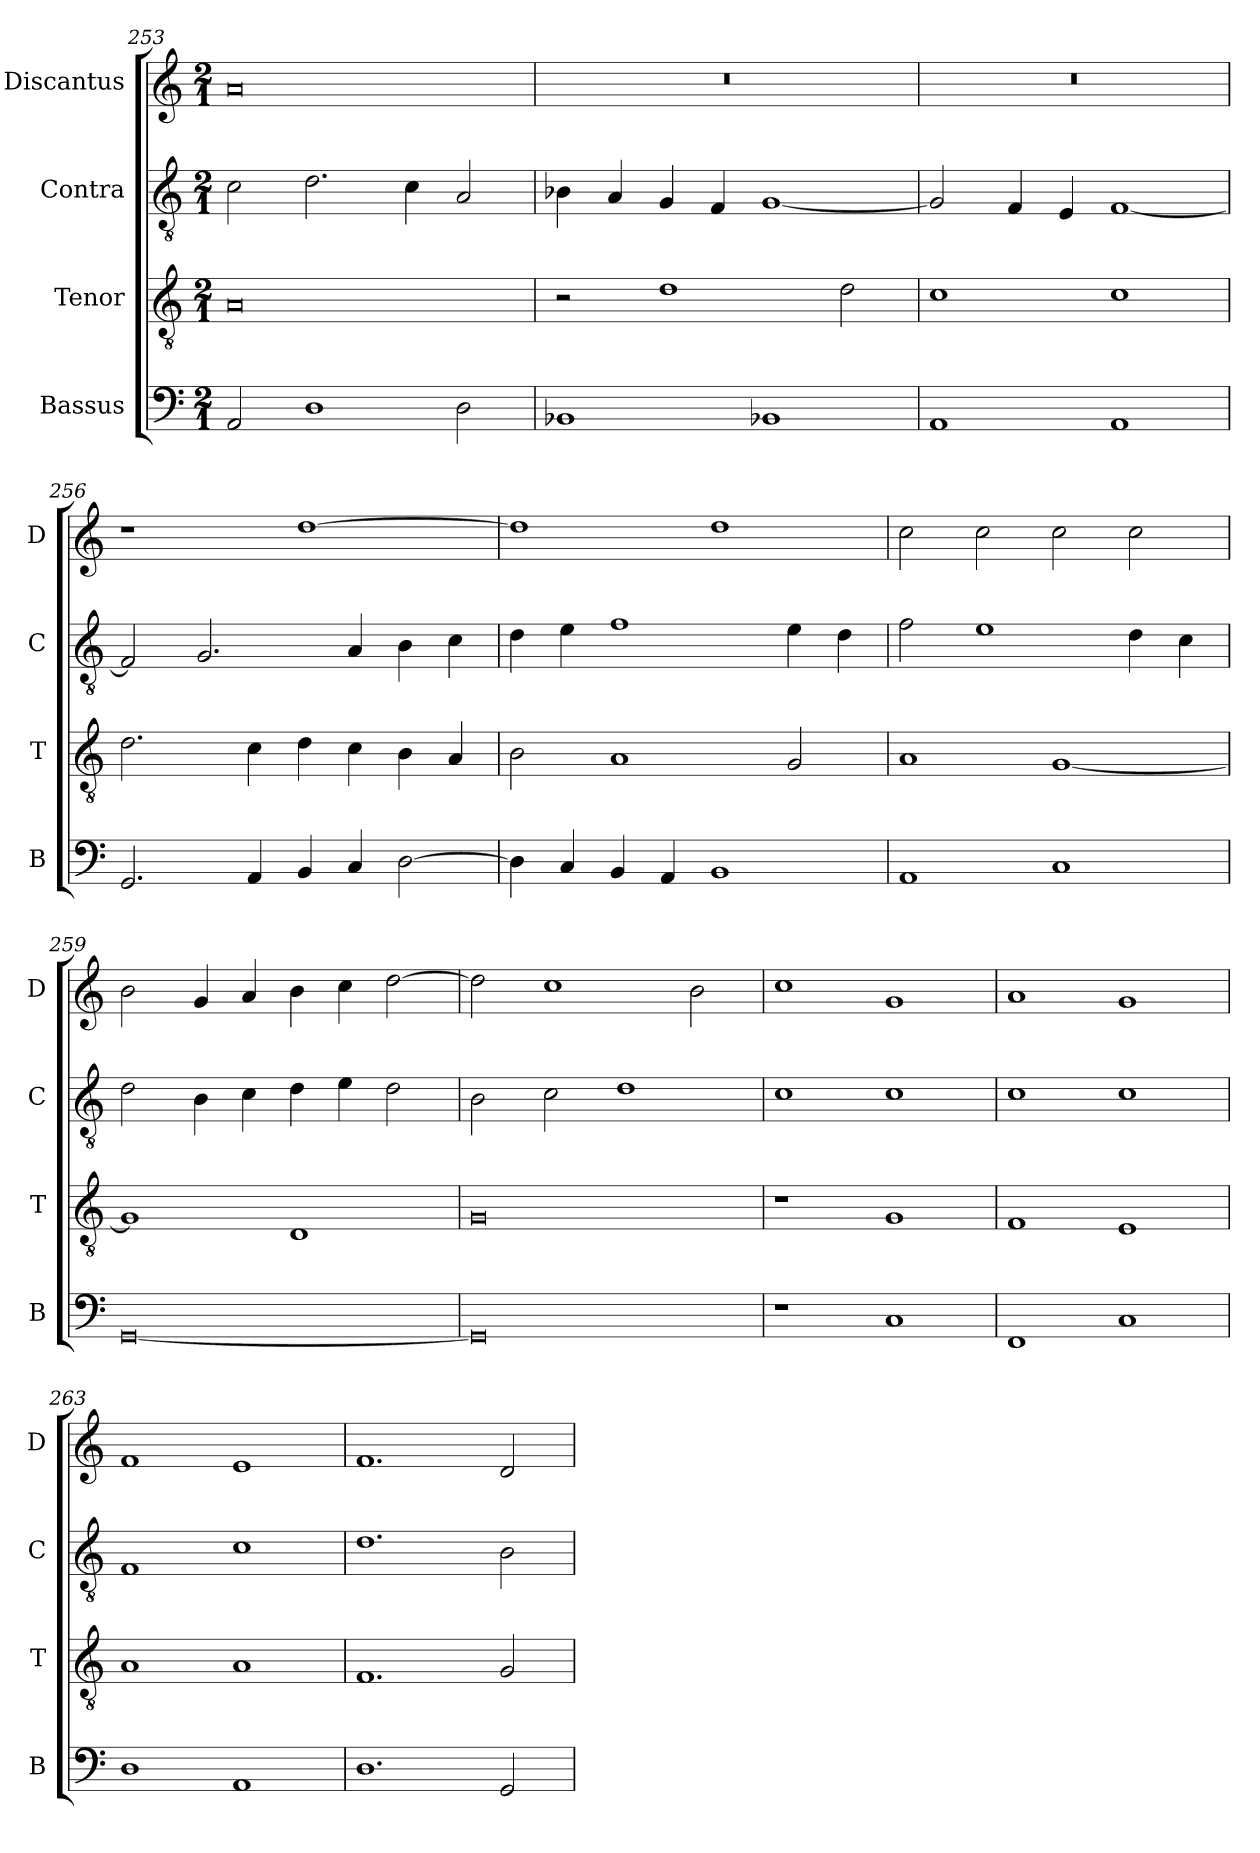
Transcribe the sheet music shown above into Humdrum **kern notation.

**kern	**kern	**kern	**kern
*part4	*part3	*part2	*part1
*staff4	*staff3	*staff2	*staff1
*I"Bassus	*I"Tenor	*I"Contra	*I"Discantus
*I'B	*I'T	*I'C	*I'D
*clefF4	*clefGv2	*clefGv2	*clefG2
*k[]	*k[]	*k[]	*k[]
*M2/1	*M2/1	*M2/1	*M2/1
=253	=253	=253	=253
2AA/	0A	2c\	0a
1D	.	2.d\	.
.	.	4c\	.
2D\	.	2A/	.
=254	=254	=254	=254
1BB-X	2r	4B-X\	0r
.	.	4A/	.
.	1d	4G/	.
.	.	4F/	.
1BB-X	.	[1G	.
.	2d\	.	.
=255	=255	=255	=255
1AA	1c	2G/]	0r
.	.	4F/	.
.	.	4E/	.
1AA	1c	[1F	.
=256	=256	=256	=256
2.GG/	2.d\	2F/]	1r
.	.	2.G/	.
4AA/	4c\	.	.
4BB/	4d\	.	[1dd
4C/	4c\	4A/	.
[2D\	4B\	4B\	.
.	4A/	4c\	.
=257	=257	=257	=257
4D\]	2B\	4d\	1dd]
4C/	.	4e\	.
4BB/	1A	1f	.
4AA/	.	.	.
1BB	.	.	1dd
.	2G/	4e\	.
.	.	4d\	.
=258	=258	=258	=258
1AA	1A	2f\	2cc\
.	.	1e	2cc\
1C	[1G	.	2cc\
.	.	4d\	2cc\
.	.	4c\	.
=259	=259	=259	=259
[0GG	1G]	2d\	2b\
.	.	4B\	4g/
.	.	4c\	4a/
.	1D	4d\	4b\
.	.	4e\	4cc\
.	.	2d\	[2dd\
=260	=260	=260	=260
0GG]	0G	2B\	2dd\]
.	.	2c\	1cc
.	.	1d	.
.	.	.	2b\
=261	=261	=261	=261
1r	1r	1c	1cc
1C	1G	1c	1g
=262	=262	=262	=262
1FF	1F	1c	1a
1C	1E	1c	1g
=263	=263	=263	=263
1D	1A	1F	1f
1AA	1A	1c	1e
=264	=264	=264	=264
1.D	1.F	1.d	1.f
2GG/	2G/	2B\	2d/
=	=	=	=
*-	*-	*-	*-
